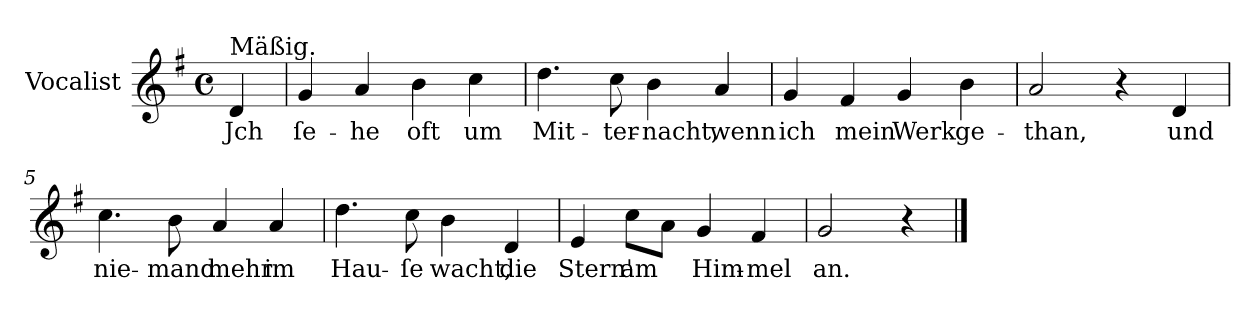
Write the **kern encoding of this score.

**kern	**text
*part1	*part1
*staff1	*staff1
*I"Vocalist	*
*clefG2	*
*k[f#]	*
*G:	*
*M4/4	*
*met(c)	*
=	=
!LO:TX:a:t=Mäßig.	!
4d	Jch
=1	=1
4g	ſe-
4a	-he
4b	oft
4cc	um
=2	=2
4.dd	Mit-
8cc	-ter-
4b	-nacht,
4a	wenn
=3	=3
4g	ich
4f#	mein
4g	Werk
4b	ge-
=4	=4
2a	-than,
4r	.
4d	und
=5	=5
4.cc	nie-
8b	-mand
4a	mehr
4a	im
=6	=6
4.dd	Hau-
8cc	-ſe
4b	wacht,
4d	die
=7	=7
4e	Stern'
8ccL	am
8aJ	.
4g	Him-
4f#	-mel
=8	=8
2g	an.
4r	.
==	==
*-	*-
